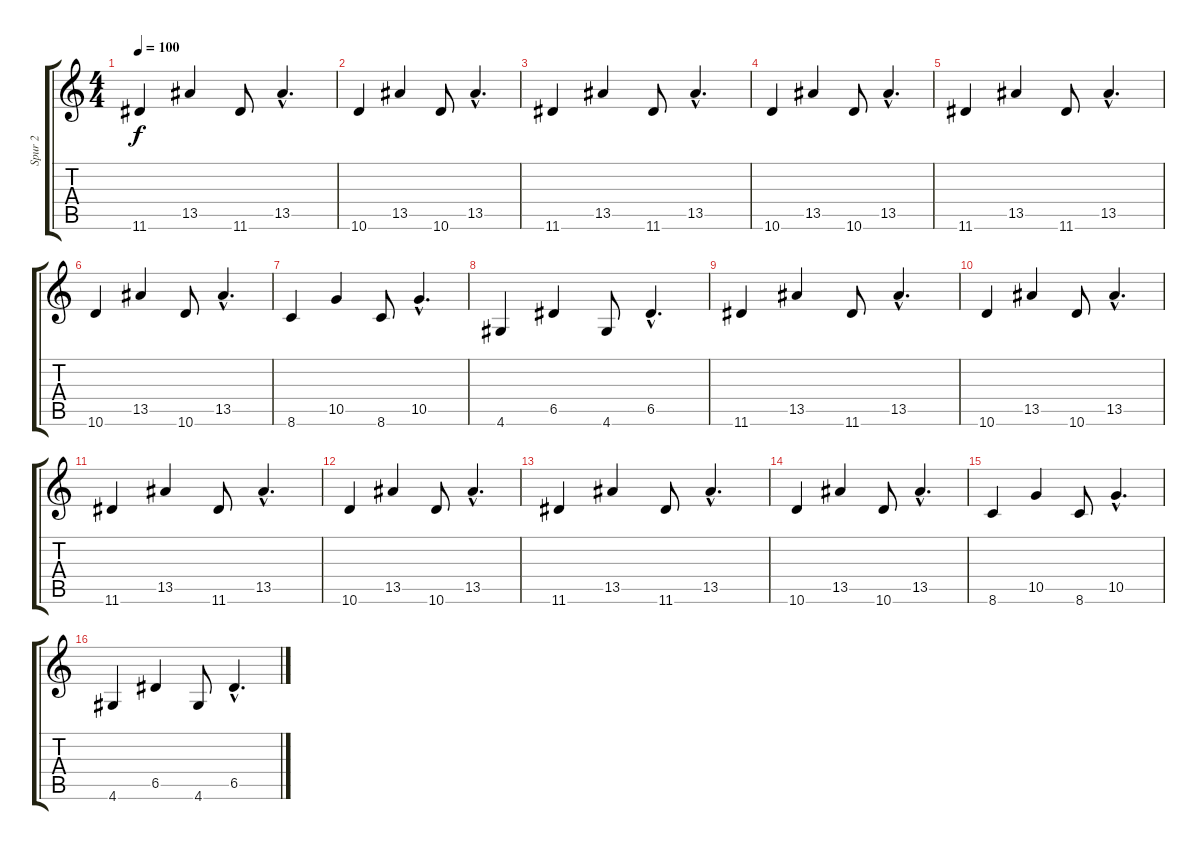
\track ("Spur 2" "Spur 2") {instrument electricguitarclean}
\staff {score tabs}
\tuning (E4 B3 G3 D3 A2 E2) {hide}
\ts (4 4)
\tempo 100
\clef g2
\ks c
11.6.4{dy f instrument electricguitarclean} 13.5.4 11.6.8 13.5{hac}.4{d} |
10.6.4 13.5.4 10.6.8 13.5{hac}.4{d} |
11.6.4 13.5.4 11.6.8 13.5{hac}.4{d} |
10.6.4 13.5.4 10.6.8 13.5{hac}.4{d} |
11.6.4 13.5.4 11.6.8 13.5{hac}.4{d} |
10.6.4 13.5.4 10.6.8 13.5{hac}.4{d} |
8.6.4 10.5.4 8.6.8 10.5{hac}.4{d} |
4.6.4 6.5.4 4.6.8 6.5{hac}.4{d} |
11.6.4 13.5.4 11.6.8 13.5{hac}.4{d} |
10.6.4 13.5.4 10.6.8 13.5{hac}.4{d} |
11.6.4 13.5.4 11.6.8 13.5{hac}.4{d} |
10.6.4 13.5.4 10.6.8 13.5{hac}.4{d} |
11.6.4 13.5.4 11.6.8 13.5{hac}.4{d} |
10.6.4 13.5.4 10.6.8 13.5{hac}.4{d} |
8.6.4 10.5.4 8.6.8 10.5{hac}.4{d} |
4.6.4 6.5.4 4.6.8 6.5{hac}.4{d}
